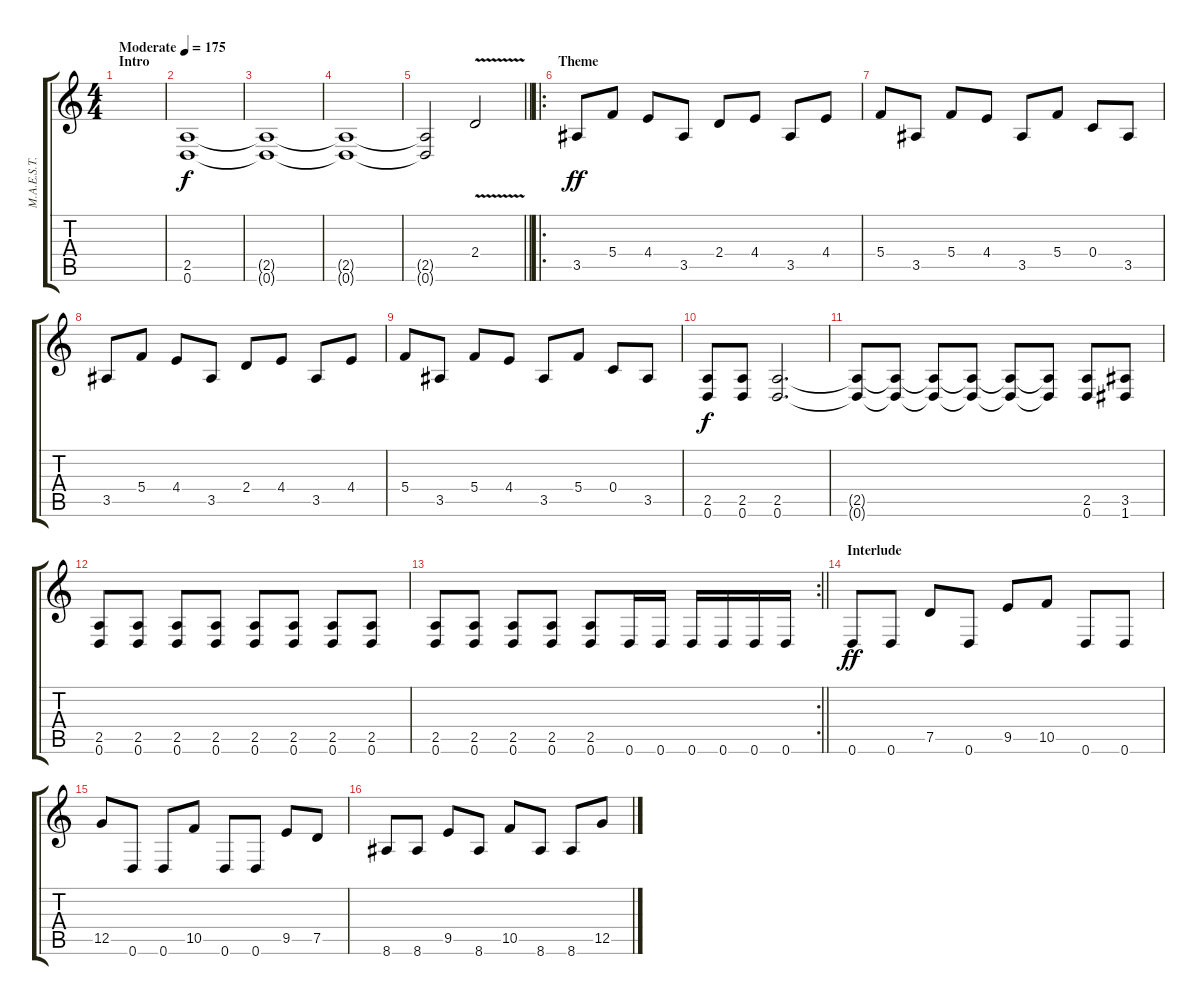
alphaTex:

\track ("M.A.E.S.T.R.O." "M.A.E.S.T.") {instrument distortionguitar}
\staff {score tabs}
\tuning (D4 A3 F3 C3 G2 D2) {hide}
\ts (4 4)
\section ("" "Intro")
\tempo (175 "Moderate")
\clef g2
\ks c
|
(2.5 0.6).1 |
(2.5{t} 0.6{t}).1 |
(2.5{t} 0.6{t}).1 |
\barLineRight lightlight
(2.5{t} 0.6{t}).2 2.4{v}.2 |
\ro
\section ("" "Theme")
3.5.8{dy ff} 5.4.8 4.4.8 3.5.8 2.4.8 4.4.8 3.5.8 4.4.8 |
5.4.8 3.5.8 5.4.8 4.4.8 3.5.8 5.4.8 0.4.8 3.5.8 |
3.5.8 5.4.8 4.4.8 3.5.8 2.4.8 4.4.8 3.5.8 4.4.8 |
5.4.8 3.5.8 5.4.8 4.4.8 3.5.8 5.4.8 0.4.8 3.5.8 |
(2.5 0.6).8{dy f} (2.5 0.6).8 (2.5 0.6).2{d} |
(2.5{t} 0.6{t}).8 (2.5{t} 0.6{t}).8 (2.5{t} 0.6{t}).8 (2.5{t} 0.6{t}).8 (2.5{t} 0.6{t}).8 (2.5{t} 0.6{t}).8 (2.5 0.6).8 (3.5 1.6).8 |
(2.5 0.6).8 (2.5 0.6).8 (2.5 0.6).8 (2.5 0.6).8 (2.5 0.6).8 (2.5 0.6).8 (2.5 0.6).8 (2.5 0.6).8 |
\rc 2
\barLineRight lightlight
(2.5 0.6).8 (2.5 0.6).8 (2.5 0.6).8 (2.5 0.6).8 (2.5 0.6).8 0.6.16 0.6.16 0.6.16 0.6.16 0.6.16 0.6.16 |
\section ("" "Interlude")
0.6.8{dy ff} 0.6.8 7.5.8 0.6.8 9.5.8 10.5.8 0.6.8 0.6.8 |
12.5.8 0.6.8 0.6.8 10.5.8 0.6.8 0.6.8 9.5.8 7.5.8 |
8.6.8 8.6.8 9.5.8 8.6.8 10.5.8 8.6.8 8.6.8 12.5.8
